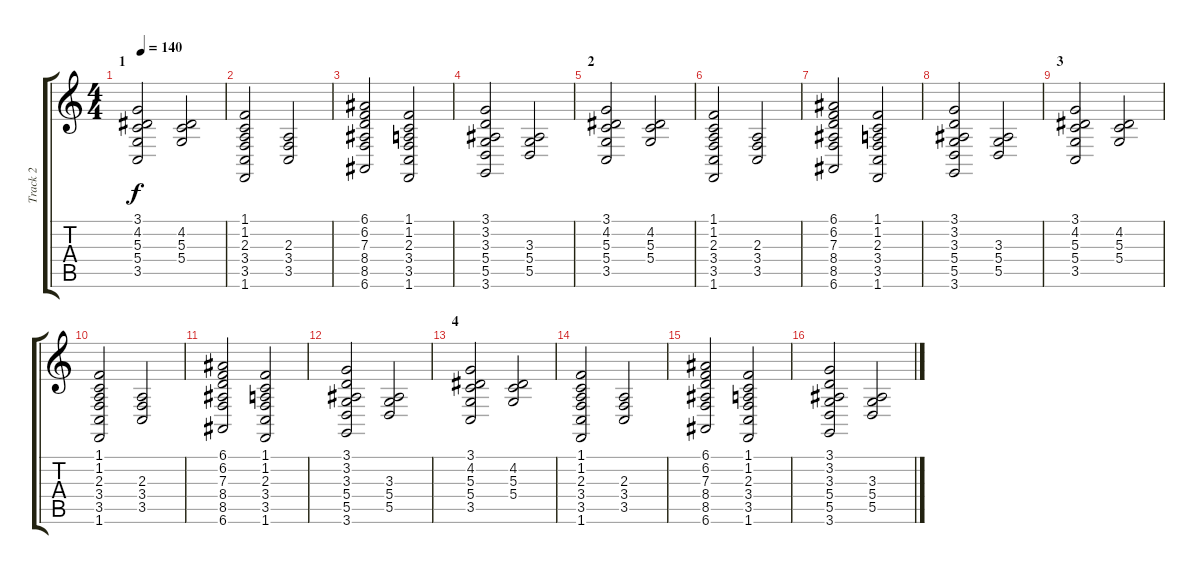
\track ("Track 2" "Track 2") {instrument brightacousticpiano}
\staff {score tabs}
\tuning (E4 B3 G3 D3 A2 E2) {hide}
\ts (4 4)
\section ("" "1")
\tempo 140
\clef g2
\ks c
(3.1 4.2 5.3 5.4 3.5).2{dy f instrument brightacousticpiano} (4.2 5.3 5.4).2 |
(1.1 1.2 2.3 3.4 3.5 1.6).2 (2.3 3.4 3.5).2 |
(6.1 6.2 7.3 8.4 8.5 6.6).2 (1.1 1.2 2.3 3.4 3.5 1.6).2 |
(3.1 3.2 3.3 5.4 5.5 3.6).2 (3.3 5.4 5.5).2 |
\section ("" "2")
(3.1 4.2 5.3 5.4 3.5).2 (4.2 5.3 5.4).2 |
(1.1 1.2 2.3 3.4 3.5 1.6).2 (2.3 3.4 3.5).2 |
(6.1 6.2 7.3 8.4 8.5 6.6).2 (1.1 1.2 2.3 3.4 3.5 1.6).2 |
(3.1 3.2 3.3 5.4 5.5 3.6).2 (3.3 5.4 5.5).2 |
\section ("" "3")
(3.1 4.2 5.3 5.4 3.5).2 (4.2 5.3 5.4).2 |
\section ("" "")
(1.1 1.2 2.3 3.4 3.5 1.6).2 (2.3 3.4 3.5).2 |
(6.1 6.2 7.3 8.4 8.5 6.6).2 (1.1 1.2 2.3 3.4 3.5 1.6).2 |
(3.1 3.2 3.3 5.4 5.5 3.6).2 (3.3 5.4 5.5).2 |
\section ("" "4")
(3.1 4.2 5.3 5.4 3.5).2 (4.2 5.3 5.4).2 |
(1.1 1.2 2.3 3.4 3.5 1.6).2 (2.3 3.4 3.5).2 |
(6.1 6.2 7.3 8.4 8.5 6.6).2 (1.1 1.2 2.3 3.4 3.5 1.6).2 |
(3.1 3.2 3.3 5.4 5.5 3.6).2 (3.3 5.4 5.5).2
